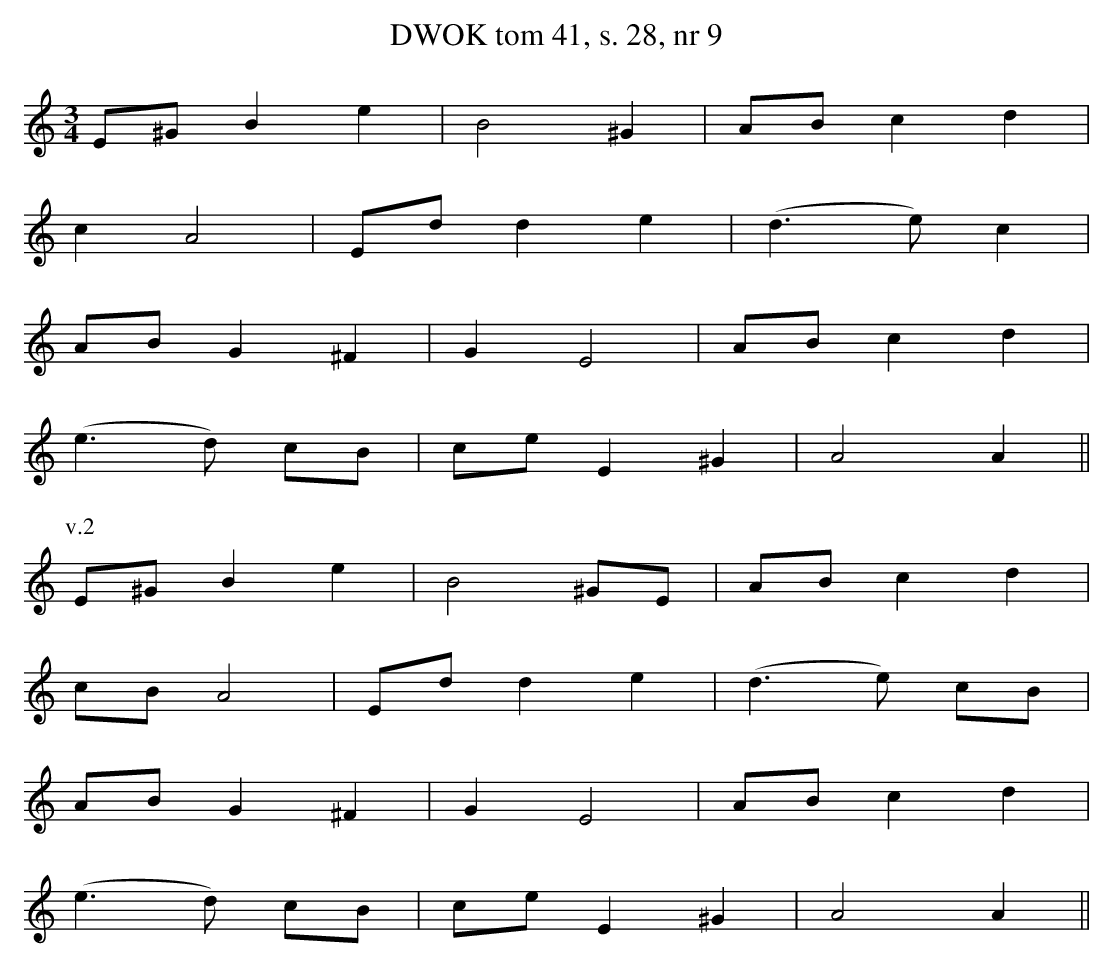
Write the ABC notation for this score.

X:1
T: DWOK tom 41, s. 28, nr 9
L: 1/16
M: 3/4
K: C
E2^G2 B4 e4 | B8 ^G4 | A2B2 c4 d4 |
c4 A8 | E2d2 d4 e4 | (d6e2) c4 |
A2B2 G4 ^F4 | G4 E8 | A2B2 c4 d4 |
(e6d2) c2B2 | c2e2 E4 ^G4 | A8 A4 ||
P:v.2
E2^G2 B4 e4 | B8 ^G2E2 | A2B2 c4 d4 |
c2B2 A8 | E2d2 d4 e4 | (d6e2) c2B2 |
A2B2 G4 ^F4 | G4 E8 | A2B2 c4 d4 |
(e6d2) c2B2 | c2e2 E4 ^G4 | A8 A4 ||
